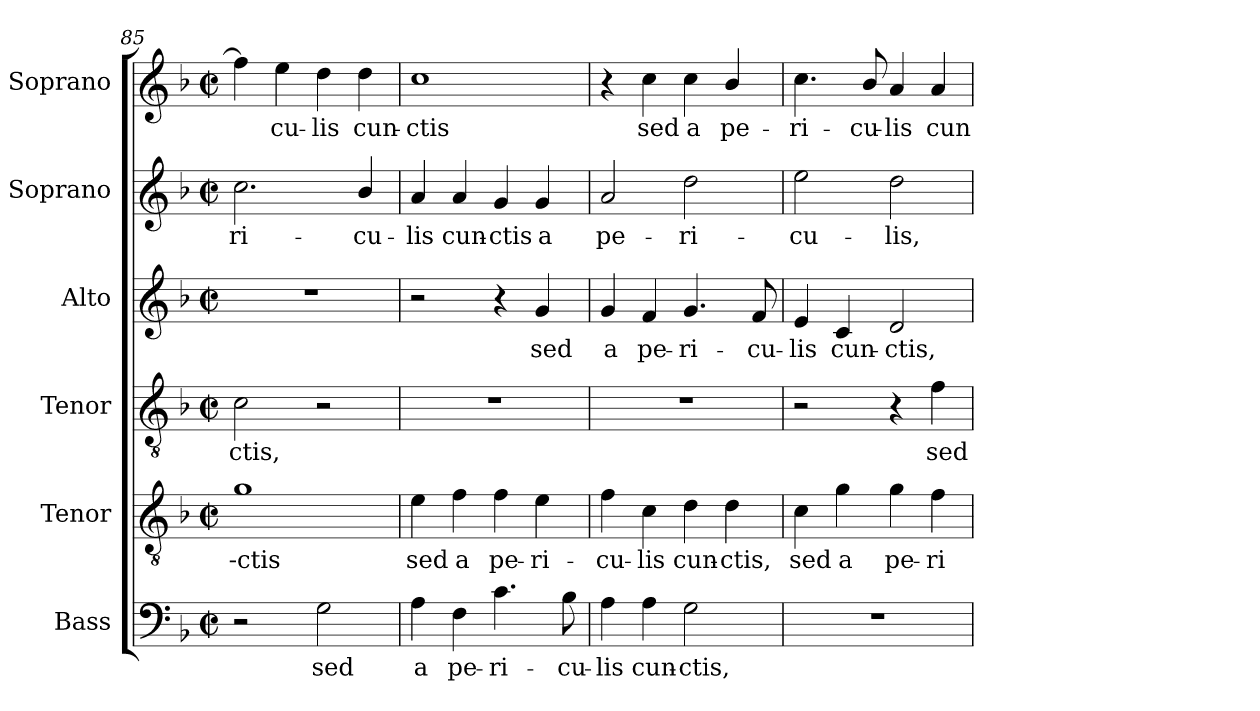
**kern	**text	**kern	**text	**kern	**text	**kern	**text	**kern	**text	**kern	**text
*part6	*part6	*part5	*part5	*part4	*part4	*part3	*part3	*part2	*part2	*part1	*part1
*staff6	*staff6	*staff5	*staff5	*staff4	*staff4	*staff3	*staff3	*staff2	*staff2	*staff1	*staff1
*I"Bass	*	*I"Tenor	*	*I"Tenor	*	*I"Alto	*	*I"Soprano	*	*I"Soprano	*
*I'B	*	*I'T2	*	*I'T1	*	*I'A	*	*I'S2	*	*I'S1	*
*clefF4	*	*clefGv2	*	*clefGv2	*	*clefG2	*	*clefG2	*	*clefG2	*
*	*	*ITrd7c12	*	*ITrd7c12	*	*	*	*	*	*	*
*k[b-]	*	*k[b-]	*	*k[b-]	*	*k[b-]	*	*k[b-]	*	*k[b-]	*
*F:	*	*F:	*	*F:	*	*F:	*	*F:	*	*F:	*
*M2/2	*	*M2/2	*	*M2/2	*	*M2/2	*	*M2/2	*	*M2/2	*
*met(c|)	*	*met(c|)	*	*met(c|)	*	*met(c|)	*	*met(c|)	*	*met(c|)	*
=85	=85	=85	=85	=85	=85	=85	=85	=85	=85	=85	=85
!	!	!	!LO:LY:b:color=#000000	!	!	!	!	!	!	!	!
!	!	!	!	!	!LO:LY:b:color=#000000	!	!	!	!	!	!
!	!	!	!	!	!	!	!	!	!LO:LY:b:color=#000000	!	!
!	!	!	!	!	!	!	!	!	!	!	!LO:LY:b:color=#000000
2r	.	1Gi	--ctis	2Ci\	-ctis,	1r	.	2.cci\	-ri-	4ffi\]	--
!	!	!	!	!	!	!	!	!	!	!	!LO:LY:b:color=#000000
.	.	.	.	.	.	.	.	.	.	4eei\	cu-
!	!LO:LY:b:color=#000000	!	!	!	!	!	!	!	!	!	!
!	!	!	!	!	!	!	!	!	!	!	!LO:LY:b:color=#000000
2Gi\	sed	.	.	2r	.	.	.	.	.	4ddi\	-lis
!	!	!	!	!	!	!	!	!	!LO:LY:b:color=#000000	!	!
!	!	!	!	!	!	!	!	!	!	!	!LO:LY:b:color=#000000
.	.	.	.	.	.	.	.	4b-i/	-cu-	4ddi\	cun-
!!LO:LB:g=z
=86	=86	=86	=86	=86	=86	=86	=86	=86	=86	=86	=86
!	!LO:LY:b:color=#000000	!	!	!	!	!	!	!	!	!	!
!	!	!	!LO:LY:b:color=#000000	!	!	!	!	!	!	!	!
!	!	!	!	!	!	!	!	!	!LO:LY:b:color=#000000	!	!
!	!	!	!	!	!	!	!	!	!	!	!LO:LY:b:color=#000000
4Ai\	a	4Ei\	sed	1r	.	2r	.	4ai/	-lis	1cci	-ctis
!	!LO:LY:b:color=#000000	!	!	!	!	!	!	!	!	!	!
!	!	!	!LO:LY:b:color=#000000	!	!	!	!	!	!	!	!
!	!	!	!	!	!	!	!	!	!LO:LY:b:color=#000000	!	!
4Fi\	pe-	4Fi\	a	.	.	.	.	4ai/	cun-	.	.
!	!LO:LY:b:color=#000000	!	!	!	!	!	!	!	!	!	!
!	!	!	!LO:LY:b:color=#000000	!	!	!	!	!	!	!	!
!	!	!	!	!	!	!	!	!	!LO:LY:b:color=#000000	!	!
4.ci\	-ri-	4Fi\	pe-	.	.	4r	.	4gi/	-ctis	.	.
!	!	!	!LO:LY:b:color=#000000	!	!	!	!	!	!	!	!
!	!	!	!	!	!	!	!LO:LY:b:color=#000000	!	!	!	!
!	!	!	!	!	!	!	!	!	!LO:LY:b:color=#000000	!	!
.	.	4Ei\	-ri-	.	.	4gi/	sed	4gi/	a	.	.
!	!LO:LY:b:color=#000000	!	!	!	!	!	!	!	!	!	!
8B-i\	-cu-	.	.	.	.	.	.	.	.	.	.
=87	=87	=87	=87	=87	=87	=87	=87	=87	=87	=87	=87
!	!LO:LY:b:color=#000000	!	!	!	!	!	!	!	!	!	!
!	!	!	!LO:LY:b:color=#000000	!	!	!	!	!	!	!	!
!	!	!	!	!	!	!	!LO:LY:b:color=#000000	!	!	!	!
!	!	!	!	!	!	!	!	!	!LO:LY:b:color=#000000	!	!
4Ai\	-lis	4Fi\	-cu-	1r	.	4gi/	a	2ai/	pe-	4r	.
!	!LO:LY:b:color=#000000	!	!	!	!	!	!	!	!	!	!
!	!	!	!LO:LY:b:color=#000000	!	!	!	!	!	!	!	!
!	!	!	!	!	!	!	!LO:LY:b:color=#000000	!	!	!	!
!	!	!	!	!	!	!	!	!	!	!	!LO:LY:b:color=#000000
4Ai\	cun-	4Ci\	-lis	.	.	4fi/	pe-	.	.	4cci\	sed
!	!LO:LY:b:color=#000000	!	!	!	!	!	!	!	!	!	!
!	!	!	!LO:LY:b:color=#000000	!	!	!	!	!	!	!	!
!	!	!	!	!	!	!	!LO:LY:b:color=#000000	!	!	!	!
!	!	!	!	!	!	!	!	!	!LO:LY:b:color=#000000	!	!
!	!	!	!	!	!	!	!	!	!	!	!LO:LY:b:color=#000000
2Gi\	-ctis,	4Di\	cun-	.	.	4.gi/	-ri-	2ddi\	-ri-	4cci\	a
!	!	!	!LO:LY:b:color=#000000	!	!	!	!	!	!	!	!
!	!	!	!	!	!	!	!	!	!	!	!LO:LY:b:color=#000000
.	.	4Di\	-ctis,	.	.	.	.	.	.	4b-i/	pe-
!	!	!	!	!	!	!	!LO:LY:b:color=#000000	!	!	!	!
.	.	.	.	.	.	8fi/	-cu-	.	.	.	.
=88	=88	=88	=88	=88	=88	=88	=88	=88	=88	=88	=88
!	!	!	!LO:LY:b:color=#000000	!	!	!	!	!	!	!	!
!	!	!	!	!	!	!	!LO:LY:b:color=#000000	!	!	!	!
!	!	!	!	!	!	!	!	!	!LO:LY:b:color=#000000	!	!
!	!	!	!	!	!	!	!	!	!	!	!LO:LY:b:color=#000000
1r	.	4Ci\	sed	2r	.	4ei/	-lis	2eei\	-cu-	4.cci\	-ri-
!	!	!	!LO:LY:b:color=#000000	!	!	!	!	!	!	!	!
!	!	!	!	!	!	!	!LO:LY:b:color=#000000	!	!	!	!
.	.	4Gi\	a	.	.	4ci/	cun-	.	.	.	.
!	!	!	!	!	!	!	!	!	!	!	!LO:LY:b:color=#000000
.	.	.	.	.	.	.	.	.	.	8b-i/	-cu-
!	!	!	!LO:LY:b:color=#000000	!	!	!	!	!	!	!	!
!	!	!	!	!	!	!	!LO:LY:b:color=#000000	!	!	!	!
!	!	!	!	!	!	!	!	!	!LO:LY:b:color=#000000	!	!
!	!	!	!	!	!	!	!	!	!	!	!LO:LY:b:color=#000000
.	.	4Gi\	pe-	4r	.	2di/	-ctis,	2ddi\	-lis,	4ai/	-lis
!	!	!	!LO:LY:b:color=#000000	!	!	!	!	!	!	!	!
!	!	!	!	!	!LO:LY:b:color=#000000	!	!	!	!	!	!
!	!	!	!	!	!	!	!	!	!	!	!LO:LY:b:color=#000000
.	.	4Fi\	-ri-	4Fi\	sed	.	.	.	.	4ai/	cun-
=	=	=	=	=	=	=	=	=	=	=	=
*-	*-	*-	*-	*-	*-	*-	*-	*-	*-	*-	*-
